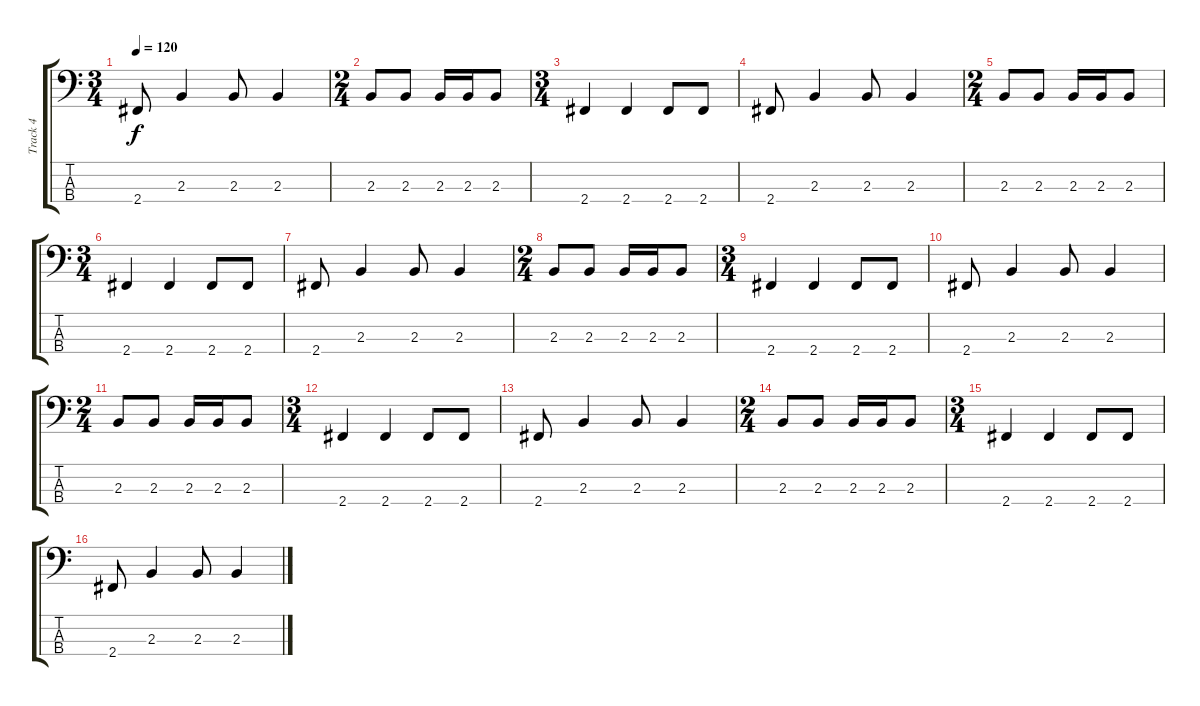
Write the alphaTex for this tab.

\track ("Track 4" "Track 4") {instrument electricbassfinger}
\staff {score tabs}
\tuning (G2 D2 A1 E1) {hide}
\ts (3 4)
\tempo 120
\clef f4
\ks c
2.4.8{dy f} 2.3.4 2.3.8 2.3.4 |
\ts (2 4)
2.3.8 2.3.8 2.3.16 2.3.16 2.3.8 |
\ts (3 4)
2.4.4 2.4.4 2.4.8 2.4.8 |
2.4.8 2.3.4 2.3.8 2.3.4 |
\ts (2 4)
2.3.8 2.3.8 2.3.16 2.3.16 2.3.8 |
\ts (3 4)
2.4.4 2.4.4 2.4.8 2.4.8 |
2.4.8 2.3.4 2.3.8 2.3.4 |
\ts (2 4)
2.3.8 2.3.8 2.3.16 2.3.16 2.3.8 |
\ts (3 4)
2.4.4 2.4.4 2.4.8 2.4.8 |
2.4.8 2.3.4 2.3.8 2.3.4 |
\ts (2 4)
2.3.8 2.3.8 2.3.16 2.3.16 2.3.8 |
\ts (3 4)
2.4.4 2.4.4 2.4.8 2.4.8 |
2.4.8 2.3.4 2.3.8 2.3.4 |
\ts (2 4)
2.3.8 2.3.8 2.3.16 2.3.16 2.3.8 |
\ts (3 4)
2.4.4 2.4.4 2.4.8 2.4.8 |
2.4.8 2.3.4 2.3.8 2.3.4
